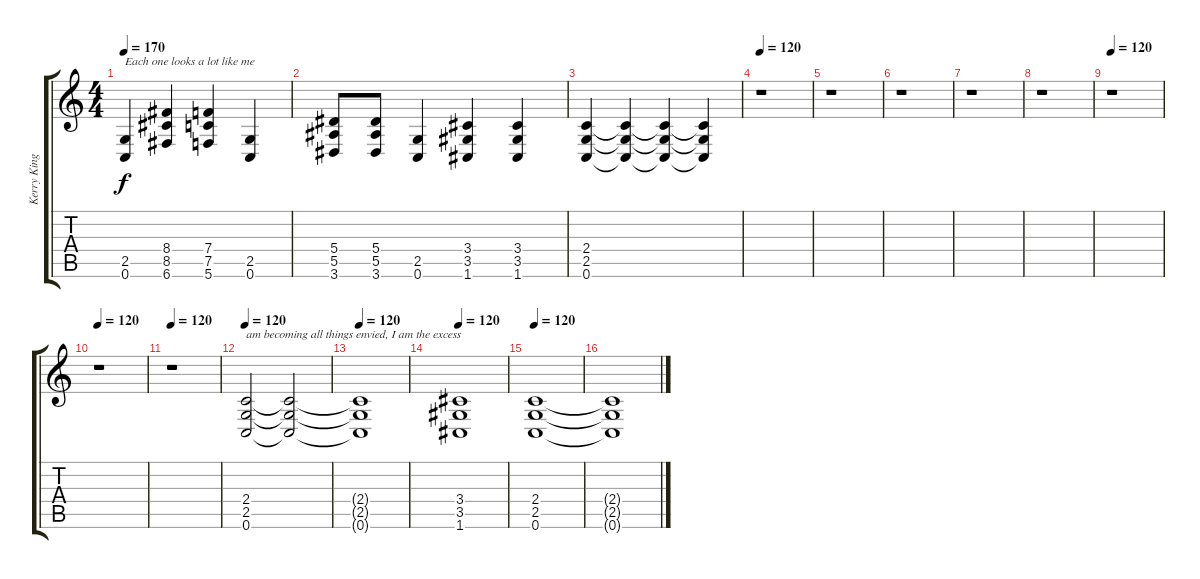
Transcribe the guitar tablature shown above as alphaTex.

\track ("Kerry King" "Kerry King") {instrument distortionguitar}
\staff {score tabs}
\tuning (C4 G3 Eb3 Bb2 F2 C2) {hide}
\ts (4 4)
\tempo 170
\clef g2
\ks c
(2.5 0.6).4{txt "Each one looks a lot like me " dy f} (8.4 8.5 6.6).4 (7.4 7.5 5.6).4 (2.5 0.6).4 |
(5.4 5.5 3.6).8 (5.4 5.5 3.6).8 (2.5 0.6).4 (3.4 3.5 1.6).4 (3.4 3.5 1.6).4 |
(2.4 2.5 0.6).4 (2.4{t} 2.5{t} 0.6{t}).4 (2.4{t} 2.5{t} 0.6{t}).4 (2.4{t} 2.5{t} 0.6{t}).4 |
\tempo 120
r.1 |
r.1 |
r.1 |
r.1 |
r.1 |
\tempo 120
r.1 |
\tempo 120
r.1 |
\tempo 120
r.1 |
\tempo 120
(2.4 2.5 0.6).2{txt "am becoming all things envied, I am the excess"} (2.4{t} 2.5{t} 0.6{t}).2 |
\tempo 120
(2.4{t} 2.5{t} 0.6{t}).1 |
\tempo 120
(3.4 3.5 1.6).1 |
\tempo 120
(2.4 2.5 0.6).1 |
(2.4{t} 2.5{t} 0.6{t}).1
